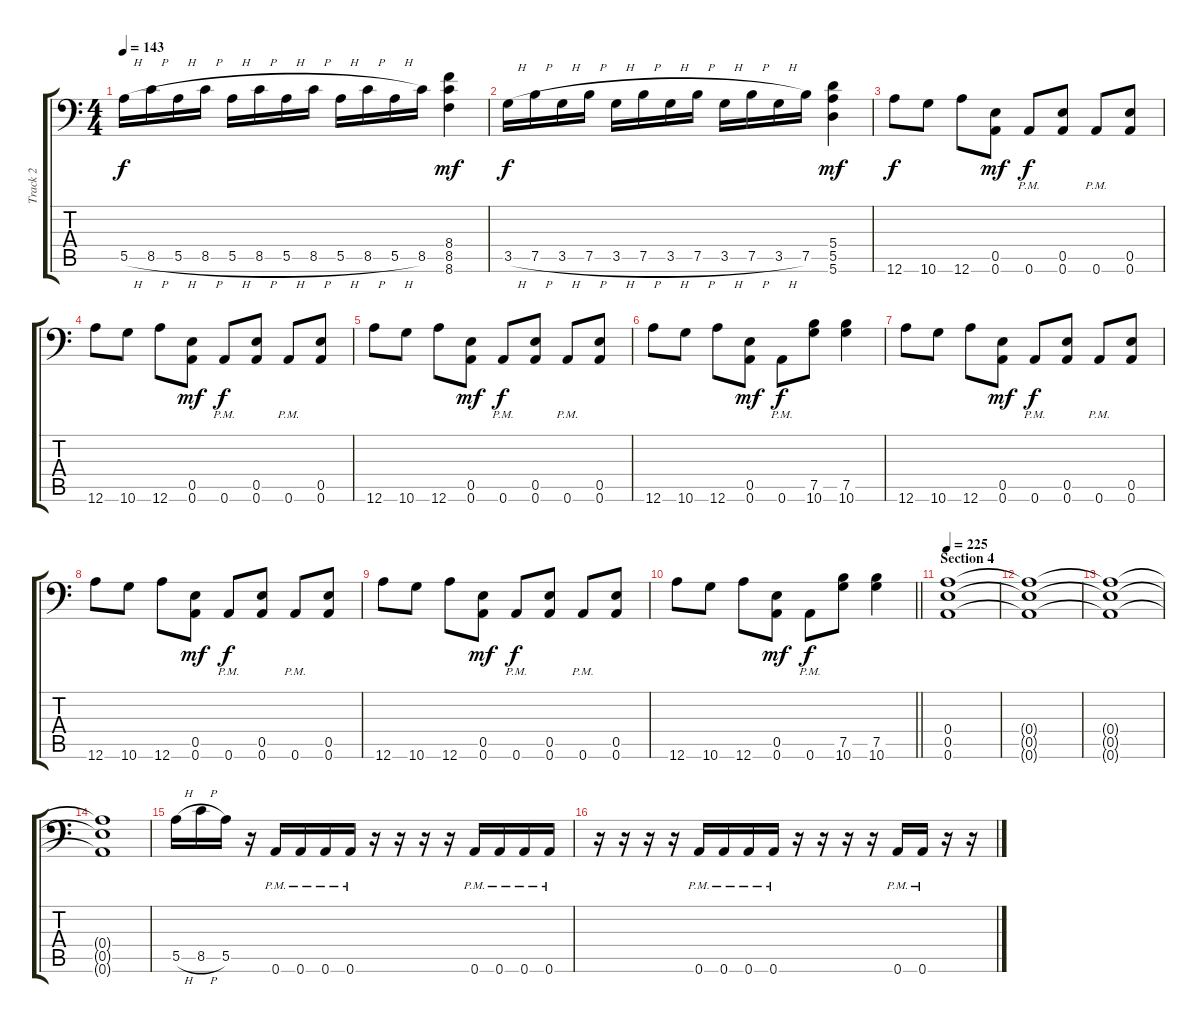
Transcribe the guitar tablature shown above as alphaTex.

\track ("Track 2" "Track 2") {instrument distortionguitar}
\staff {score tabs}
\tuning (B3 Gb3 D3 A2 E2 A1) {hide}
\ts (4 4)
\tempo 143
\clef f4
\ks c
5.5{h}.16{dy f} 8.5{h}.16 5.5{h}.16 8.5{h}.16 5.5{h}.16 8.5{h}.16 5.5{h}.16 8.5{h}.16 5.5{h}.16 8.5{h}.16 5.5{h}.16 8.5.16 (8.4 8.5 8.6).4{dy mf} |
3.5{h}.16{dy f} 7.5{h}.16 3.5{h}.16 7.5{h}.16 3.5{h}.16 7.5{h}.16 3.5{h}.16 7.5{h}.16 3.5{h}.16 7.5{h}.16 3.5{h}.16 7.5.16 (5.4 5.5 5.6).4{dy mf} |
12.6.8{dy f} 10.6.8 12.6.8 (0.5 0.6).8{dy mf} 0.6{pm}.8{dy f} (0.5 0.6).8 0.6{pm}.8 (0.5 0.6).8 |
12.6.8 10.6.8 12.6.8 (0.5 0.6).8{dy mf} 0.6{pm}.8{dy f} (0.5 0.6).8 0.6{pm}.8 (0.5 0.6).8 |
12.6.8 10.6.8 12.6.8 (0.5 0.6).8{dy mf} 0.6{pm}.8{dy f} (0.5 0.6).8 0.6{pm}.8 (0.5 0.6).8 |
12.6.8 10.6.8 12.6.8 (0.5 0.6).8{dy mf} 0.6{pm}.8{dy f} (7.5 10.6).8 (7.5 10.6).4 |
12.6.8 10.6.8 12.6.8 (0.5 0.6).8{dy mf} 0.6{pm}.8{dy f} (0.5 0.6).8 0.6{pm}.8 (0.5 0.6).8 |
12.6.8 10.6.8 12.6.8 (0.5 0.6).8{dy mf} 0.6{pm}.8{dy f} (0.5 0.6).8 0.6{pm}.8 (0.5 0.6).8 |
12.6.8 10.6.8 12.6.8 (0.5 0.6).8{dy mf} 0.6{pm}.8{dy f} (0.5 0.6).8 0.6{pm}.8 (0.5 0.6).8 |
\barLineRight lightlight
12.6.8 10.6.8 12.6.8 (0.5 0.6).8{dy mf} 0.6{pm}.8{dy f} (7.5 10.6).8 (7.5 10.6).4 |
\section ("" "Section 4")
\tempo 225
(0.4 0.5 0.6).1 |
(0.4{t} 0.5{t} 0.6{t}).1 |
(0.4{t} 0.5{t} 0.6{t}).1 |
(0.4{t} 0.5{t} 0.6{t}).1 |
5.5{h}.16 8.5{h}.16 5.5.16 r.16 0.6{pm}.16 0.6{pm}.16 0.6{pm}.16 0.6{pm}.16 r.16 r.16 r.16 r.16 0.6{pm}.16 0.6{pm}.16 0.6{pm}.16 0.6{pm}.16 |
r.16 r.16 r.16 r.16 0.6{pm}.16 0.6{pm}.16 0.6{pm}.16 0.6{pm}.16 r.16 r.16 r.16 r.16 0.6{pm}.16 0.6{pm}.16 r.16 r.16
